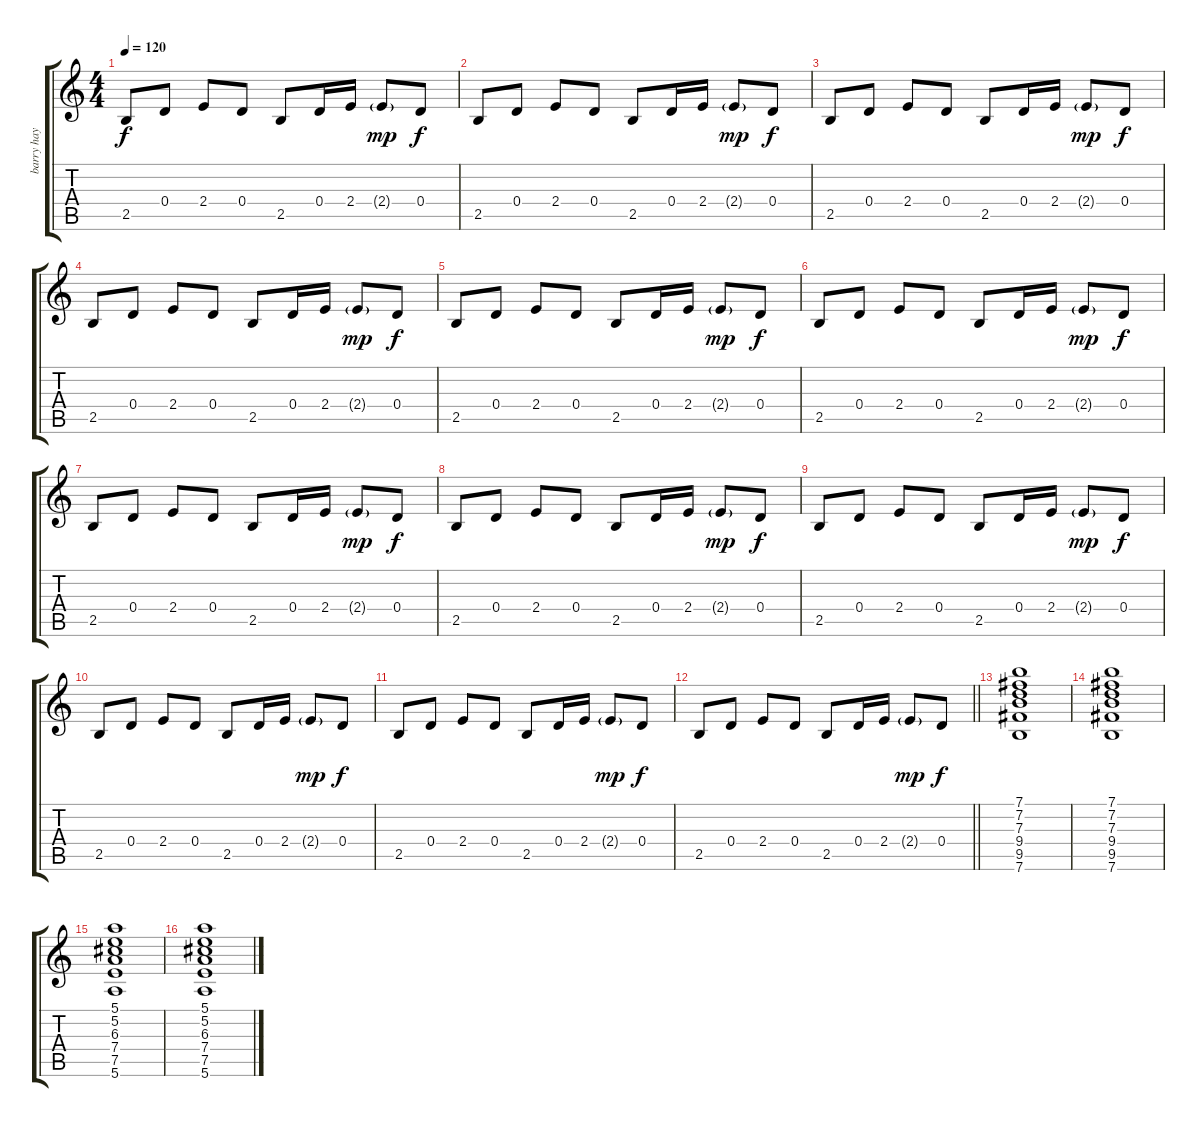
\track ("barry hay" "barry hay") {instrument acousticguitarsteel}
\staff {score tabs}
\tuning (E4 B3 G3 D3 A2 E2) {hide}
\ts (4 4)
\tempo 120
\clef g2
\ks c
2.5.8{dy f} 0.4.8 2.4.8 0.4.8 2.5.8 0.4.16 2.4.16 2.4{g}.8{dy mp} 0.4.8{dy f} |
2.5.8 0.4.8 2.4.8 0.4.8 2.5.8 0.4.16 2.4.16 2.4{g}.8{dy mp} 0.4.8{dy f} |
2.5.8 0.4.8 2.4.8 0.4.8 2.5.8 0.4.16 2.4.16 2.4{g}.8{dy mp} 0.4.8{dy f} |
2.5.8 0.4.8 2.4.8 0.4.8 2.5.8 0.4.16 2.4.16 2.4{g}.8{dy mp} 0.4.8{dy f} |
2.5.8 0.4.8 2.4.8 0.4.8 2.5.8 0.4.16 2.4.16 2.4{g}.8{dy mp} 0.4.8{dy f} |
2.5.8 0.4.8 2.4.8 0.4.8 2.5.8 0.4.16 2.4.16 2.4{g}.8{dy mp} 0.4.8{dy f} |
2.5.8 0.4.8 2.4.8 0.4.8 2.5.8 0.4.16 2.4.16 2.4{g}.8{dy mp} 0.4.8{dy f} |
2.5.8 0.4.8 2.4.8 0.4.8 2.5.8 0.4.16 2.4.16 2.4{g}.8{dy mp} 0.4.8{dy f} |
2.5.8 0.4.8 2.4.8 0.4.8 2.5.8 0.4.16 2.4.16 2.4{g}.8{dy mp} 0.4.8{dy f} |
2.5.8 0.4.8 2.4.8 0.4.8 2.5.8 0.4.16 2.4.16 2.4{g}.8{dy mp} 0.4.8{dy f} |
2.5.8 0.4.8 2.4.8 0.4.8 2.5.8 0.4.16 2.4.16 2.4{g}.8{dy mp} 0.4.8{dy f} |
\barLineRight lightlight
2.5.8 0.4.8 2.4.8 0.4.8 2.5.8 0.4.16 2.4.16 2.4{g}.8{dy mp} 0.4.8{dy f} |
(7.1 7.2 7.3 9.4 9.5 7.6).1 |
(7.1 7.2 7.3 9.4 9.5 7.6).1 |
(5.1 5.2 6.3 7.4 7.5 5.6).1 |
(5.1 5.2 6.3 7.4 7.5 5.6).1
